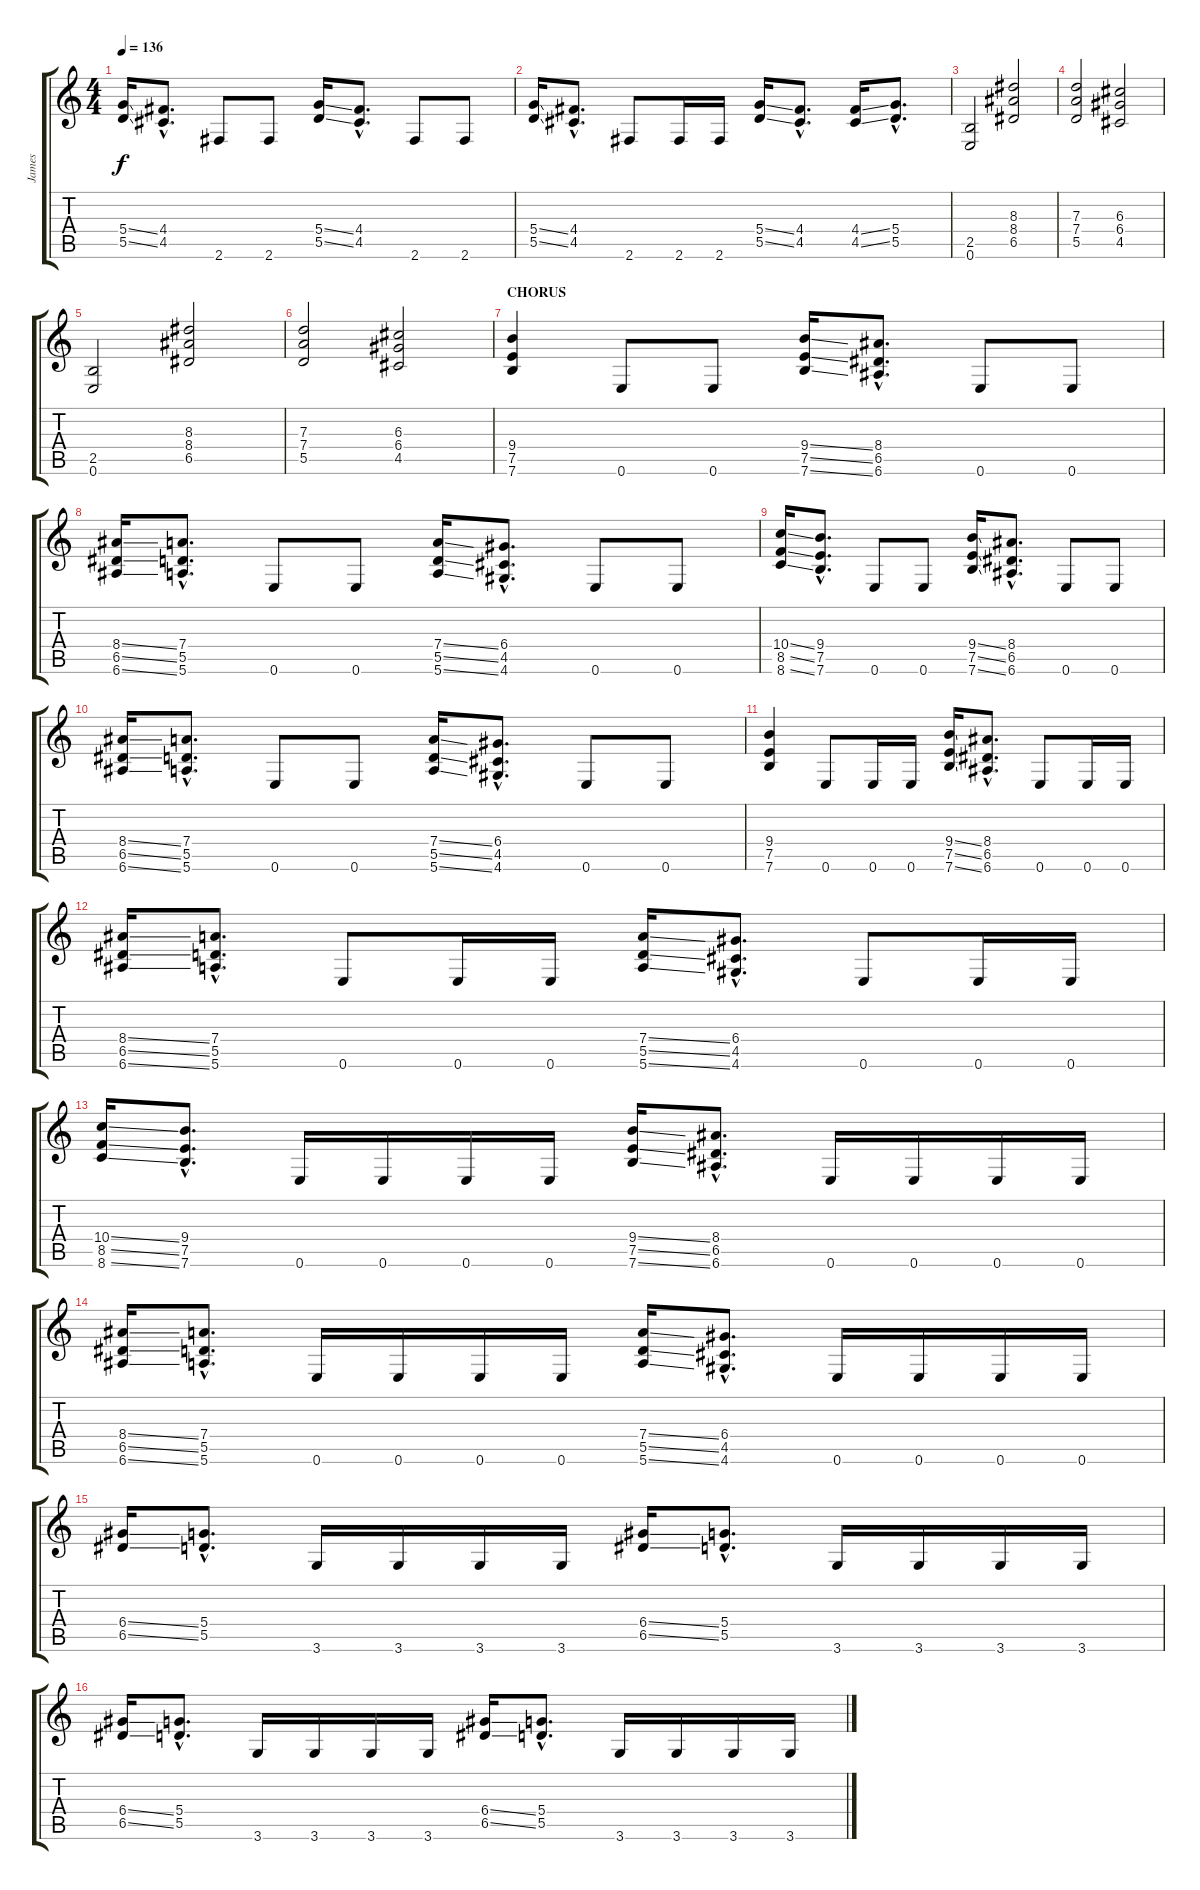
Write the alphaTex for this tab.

\track ("James" "James") {instrument distortionguitar}
\staff {score tabs}
\tuning (E4 B3 G3 D3 A2 E2) {hide}
\ts (4 4)
\tempo 136
\clef g2
\ks c
(5.4{ss} 5.5{ss}).16{dy f} (4.4{hac} 4.5{hac}).8{d} 2.6.8 2.6.8 (5.4{ss} 5.5{ss}).16 (4.4{hac} 4.5{hac}).8{d} 2.6.8 2.6.8 |
(5.4{ss} 5.5{ss}).16 (4.4{hac} 4.5{hac}).8{d} 2.6.8 2.6.16 2.6.16 (5.4{ss} 5.5{ss}).16 (4.4{hac} 4.5{hac}).8{d} (4.4{ss} 4.5{ss}).16 (5.4{hac} 5.5{hac}).8{d} |
(2.5 0.6).2 (8.3 8.4 6.5).2 |
(7.3 7.4 5.5).2 (6.3 6.4 4.5).2 |
(2.5 0.6).2 (8.3 8.4 6.5).2 |
(7.3 7.4 5.5).2 (6.3 6.4 4.5).2 |
\section ("" "CHORUS")
(9.4 7.5 7.6).4 0.6.8 0.6.8 (9.4{ss} 7.5{ss} 7.6{ss}).16 (8.4{hac} 6.5{hac} 6.6{hac}).8{d} 0.6.8 0.6.8 |
(8.4{ss} 6.5{ss} 6.6{ss}).16 (7.4{hac} 5.5{hac} 5.6{hac}).8{d} 0.6.8 0.6.8 (7.4{ss} 5.5{ss} 5.6{ss}).16 (6.4{hac} 4.5{hac} 4.6{hac}).8{d} 0.6.8 0.6.8 |
(10.4{ss} 8.5{ss} 8.6{ss}).16 (9.4{hac} 7.5{hac} 7.6{hac}).8{d} 0.6.8 0.6.8 (9.4{ss} 7.5{ss} 7.6{ss}).16 (8.4{hac} 6.5{hac} 6.6{hac}).8{d} 0.6.8 0.6.8 |
(8.4{ss} 6.5{ss} 6.6{ss}).16 (7.4{hac} 5.5{hac} 5.6{hac}).8{d} 0.6.8 0.6.8 (7.4{ss} 5.5{ss} 5.6{ss}).16 (6.4{hac} 4.5{hac} 4.6{hac}).8{d} 0.6.8 0.6.8 |
(9.4 7.5 7.6).4 0.6.8 0.6.16 0.6.16 (9.4{ss} 7.5{ss} 7.6{ss}).16 (8.4{hac} 6.5{hac} 6.6{hac}).8{d} 0.6.8 0.6.16 0.6.16 |
(8.4{ss} 6.5{ss} 6.6{ss}).16 (7.4{hac} 5.5{hac} 5.6{hac}).8{d} 0.6.8 0.6.16 0.6.16 (7.4{ss} 5.5{ss} 5.6{ss}).16 (6.4{hac} 4.5{hac} 4.6{hac}).8{d} 0.6.8 0.6.16 0.6.16 |
(10.4{ss} 8.5{ss} 8.6{ss}).16 (9.4{hac} 7.5{hac} 7.6{hac}).8{d} 0.6.16 0.6.16 0.6.16 0.6.16 (9.4{ss} 7.5{ss} 7.6{ss}).16 (8.4{hac} 6.5{hac} 6.6{hac}).8{d} 0.6.16 0.6.16 0.6.16 0.6.16 |
(8.4{ss} 6.5{ss} 6.6{ss}).16 (7.4{hac} 5.5{hac} 5.6{hac}).8{d} 0.6.16 0.6.16 0.6.16 0.6.16 (7.4{ss} 5.5{ss} 5.6{ss}).16 (6.4{hac} 4.5{hac} 4.6{hac}).8{d} 0.6.16 0.6.16 0.6.16 0.6.16 |
(6.4{ss} 6.5{ss}).16 (5.4{hac} 5.5{hac}).8{d} 3.6.16 3.6.16 3.6.16 3.6.16 (6.4{ss} 6.5{ss}).16 (5.4{hac} 5.5{hac}).8{d} 3.6.16 3.6.16 3.6.16 3.6.16 |
(6.4{ss} 6.5{ss}).16 (5.4{hac} 5.5{hac}).8{d} 3.6.16 3.6.16 3.6.16 3.6.16 (6.4{ss} 6.5{ss}).16 (5.4{hac} 5.5{hac}).8{d} 3.6.16 3.6.16 3.6.16 3.6.16
